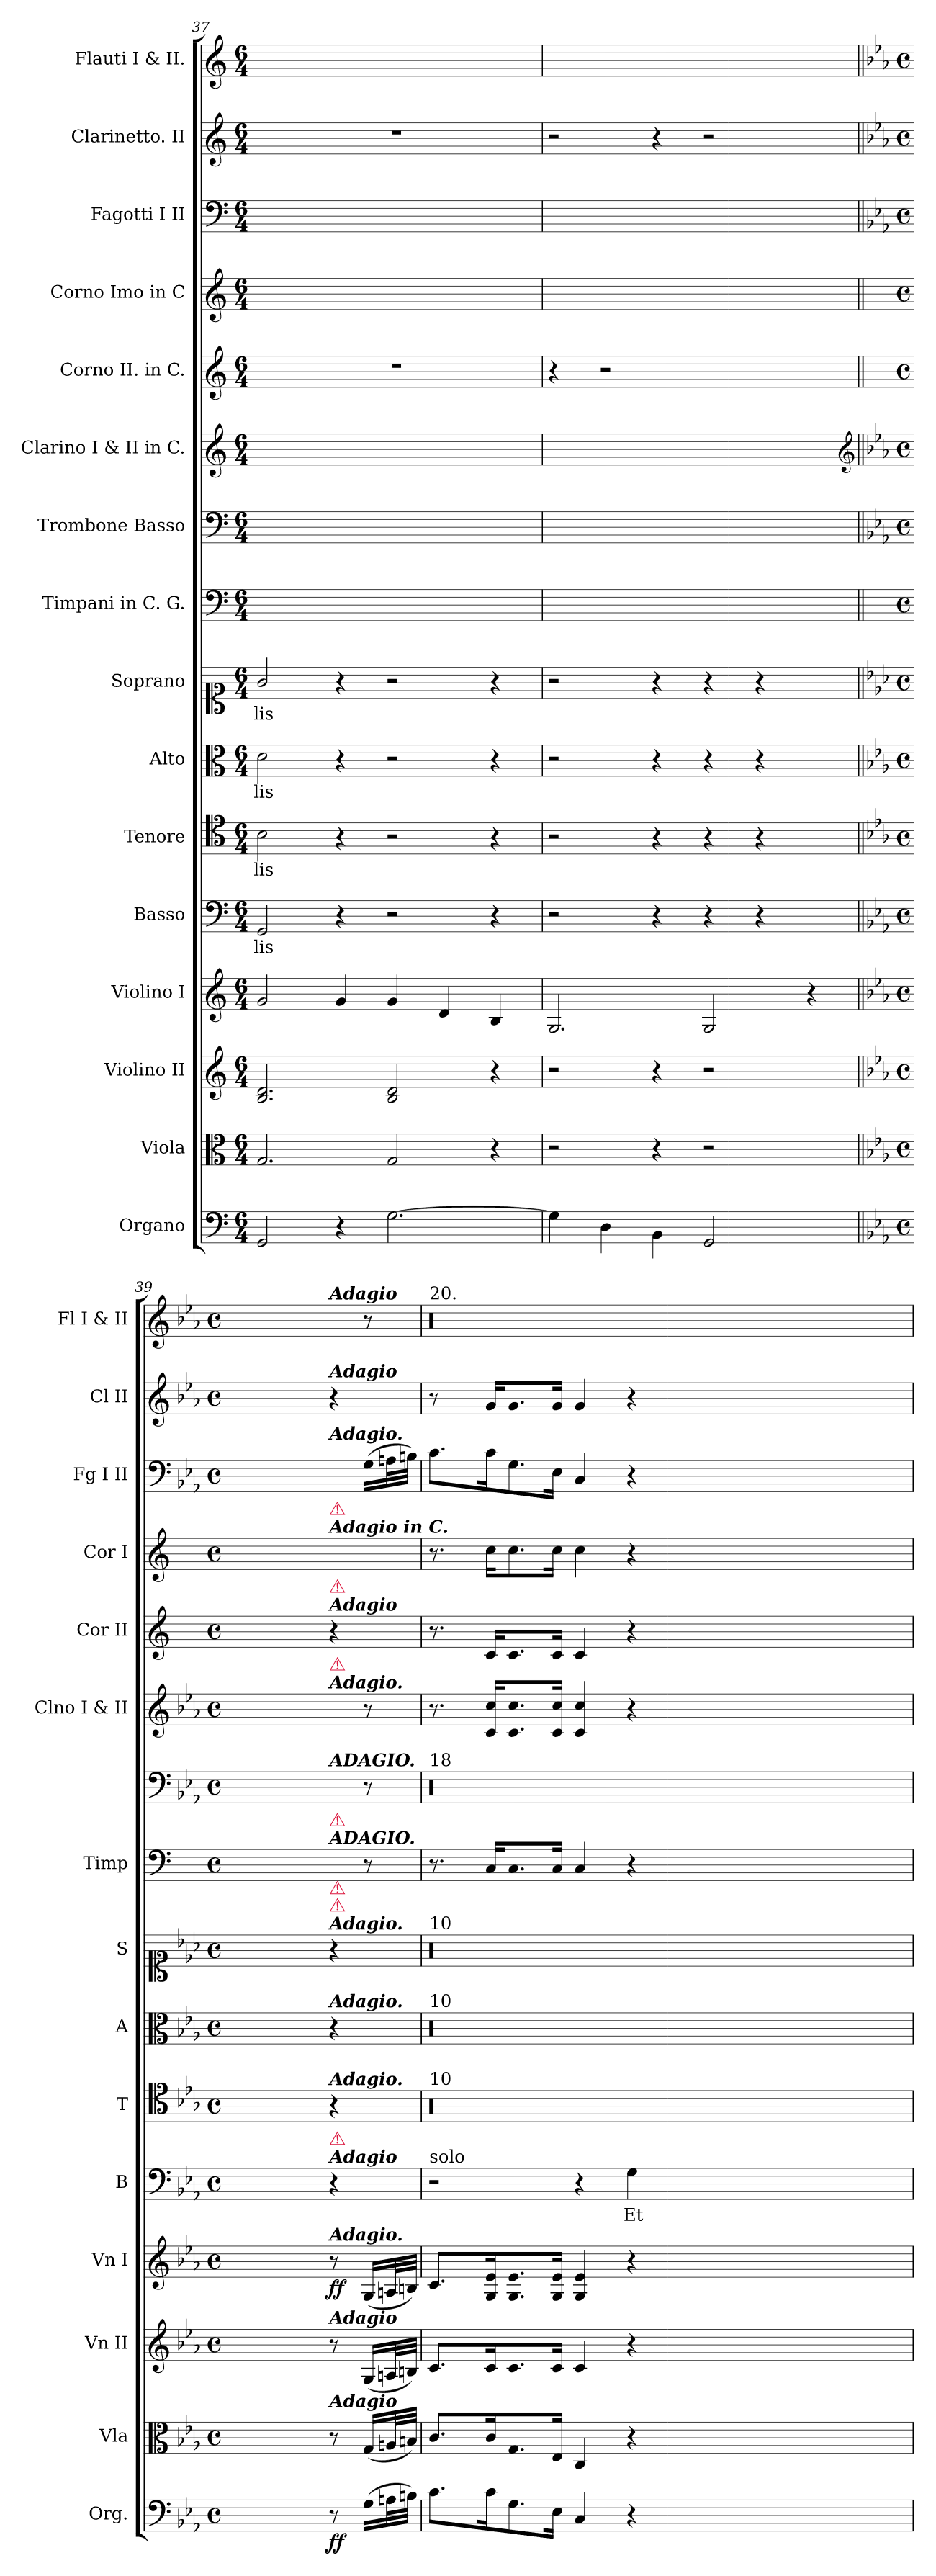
**kern	**dynam	**kern	**kern	**kern	**dynam	**kern	**text	**kern	**text	**kern	**text	**kern	**text	**kern	**kern	**kern	**kern	**kern	**kern	**kern	**kern
*part16	*part16	*part15	*part14	*part13	*part13	*part12	*part12	*part11	*part11	*part10	*part10	*part9	*part9	*part8	*part7	*part6	*part5	*part4	*part3	*part2	*part1
*staff16	*staff16	*staff15	*staff14	*staff13	*staff13	*staff12	*staff12	*staff11	*staff11	*staff10	*staff10	*staff9	*staff9	*staff8	*staff7	*staff6	*staff5	*staff4	*staff3	*staff2	*staff1
*I"Organo	*	*I"Viola	*I"Violino II	*I"Violino I	*	*I"Basso	*	*I"Tenore	*	*I"Alto	*	*I"Soprano	*	*I"Timpani in C. G.	*I"Trombone Basso	*I"Clarino I & II in C.	*I"Corno II. in C.	*I"Corno Imo in C	*I"Fagotti I II	*I"Clarinetto. II	*I"Flauti I & II.
*I'Org.	*	*I'Vla	*I'Vn II	*I'Vn I	*	*I'B	*	*I'T	*	*I'A	*	*I'S	*	*I'Timp	*	*I'Clno I & II	*I'Cor II	*I'Cor I	*I'Fg I II	*I'Cl II	*I'Fl I & II
*clefF4	*	*clefC3	*clefG2	*clefG2	*	*clefF4	*	*clefC4	*	*clefC3	*	*clefC1	*	*clefF4	*clefF4	*clefG2	*clefG2	*clefG2	*clefF4	*clefG2	*clefG2
*k[]	*	*k[]	*k[]	*k[]	*	*k[]	*	*k[]	*	*k[]	*	*k[]	*	*k[]	*k[]	*k[]	*k[]	*k[]	*k[]	*k[]	*k[]
*C:	*	*C:	*C:	*C:	*	*C:	*	*C:	*	*C:	*	*C:	*	*C:	*C:	*C:	*C:	*C:	*C:	*C:	*C:
*M6/4	*	*M6/4	*M6/4	*M6/4	*	*M6/4	*	*M6/4	*	*M6/4	*	*M6/4	*	*M6/4	*M6/4	*M6/4	*M6/4	*M6/4	*M6/4	*M6/4	*M6/4
=37	=37	=37	=37	=37	=37	=37	=37	=37	=37	=37	=37	=37	=37	=37	=37	=37	=37	=37	=37	=37	=37
2GG/	.	2.G/	2.B/ 2.d/	2g/	.	2GG/	-lis	2B\	-lis	2d\	-lis	2g/	-lis	1.ryy	1.ryy	1.ryy	1.r	1.ryy	1.ryy	1.r	1.ryy
4r	.	.	.	4g/	.	4r	.	4r	.	4r	.	4r	.	.	.	.	.	.	.	.	.
[2.G\	.	2G/	2B/ 2d/	4g/	.	2r	.	2r	.	2r	.	2r	.	.	.	.	.	.	.	.	.
.	.	.	.	4d/	.	.	.	.	.	.	.	.	.	.	.	.	.	.	.	.	.
.	.	4r	4r	4B/	.	4r	.	4r	.	4r	.	4r	.	.	.	.	.	.	.	.	.
=38	=38	=38	=38	=38	=38	=38	=38	=38	=38	=38	=38	=38	=38	=38	=38	=38	=38	=38	=38	=38	=38
4G\]	.	2r	2r	2.G/	.	2r	.	2r	.	2r	.	2r	.	1.ryy	1.ryy	1.ryy	4r	1.ryy	1.ryy	2r	1.ryy
4D\	.	.	.	.	.	.	.	.	.	.	.	.	.	.	.	.	2r	.	.	.	.
4BB\	.	4r	4r	.	.	4r	.	4r	.	4r	.	4r	.	.	.	.	.	.	.	4r	.
2GG/	.	2r	2r	2G/	.	4r	.	4r	.	4r	.	4r	.	.	.	.	2ryy	.	.	2r	.
.	.	.	.	.	.	4r	.	4r	.	4r	.	4r	.	.	.	.	.	.	.	.	.
4ryy	.	4ryy	4ryy	4r	.	4ryy	.	4ryy	.	4ryy	.	4ryy	.	.	.	.	4ryy	.	.	4ryy	.
*	*	*	*	*	*	*	*	*	*	*	*	*	*	*	*	*clefG2	*	*	*	*	*
=39||	=39||	=39||	=39||	=39||	=39||	=39||	=39||	=39||	=39||	=39||	=39||	=39||	=39||	=39||	=39||	=39||	=39||	=39||	=39||	=39||	=39||
*k[b-e-a-]	*	*k[b-e-a-]	*k[b-e-a-]	*k[b-e-a-]	*	*k[b-e-a-]	*	*k[b-e-a-]	*	*k[b-e-a-]	*	*k[b-e-a-]	*	*	*k[b-e-a-]	*k[b-e-a-]	*	*	*k[b-e-a-]	*k[b-e-a-]	*k[b-e-a-]
*E-:	*	*E-:	*E-:	*E-:	*	*E-:	*	*E-:	*	*E-:	*	*E-:	*	*	*E-:	*E-:	*	*	*E-:	*E-:	*E-:
*M4/4	*	*M4/4	*M4/4	*M4/4	*	*M4/4	*	*M4/4	*	*M4/4	*	*M4/4	*	*M4/4	*M4/4	*M4/4	*M4/4	*M4/4	*M4/4	*M4/4	*M4/4
*met(c)	*	*met(c)	*met(c)	*met(c)	*	*met(c)	*	*met(c)	*	*met(c)	*	*met(c)	*	*met(c)	*met(c)	*met(c)	*met(c)	*met(c)	*met(c)	*met(c)	*met(c)
2.ryy	.	2.ryy	2.ryy	2.ryy	.	2.ryy	.	2.ryy	.	2.ryy	.	2.ryy	.	2.ryy	2.ryy	2.ryy	2.ryy	2.ryy	2.ryy	2.ryy	2.ryy
!	!	!	!	!	!	!	!	!	!	!	!	!	!	!	!	!	!	!	!	!	!LO:TX:a:Bi:t=Adagio
!	!	!	!	!	!	!	!	!	!	!	!	!	!	!	!	!	!	!	!	!LO:TX:a:Bi:t=Adagio	!
!	!	!	!	!	!	!	!	!	!	!	!	!	!	!	!	!	!	!	!LO:TX:a:Bi:t=Adagio.	!	!
!	!	!	!	!	!	!	!	!	!	!	!	!	!	!	!	!	!	!LO:TX:a:Bi:t=Adagio in C.	!	!	!
!	!	!	!	!	!	!	!	!	!	!	!	!	!	!	!	!	!	!LO:TX:a:color=crimson:t=⚠	!	!	!
!	!	!	!	!	!	!	!	!	!	!	!	!	!	!	!	!	!LO:TX:a:Bi:t=Adagio	!	!	!	!
!	!	!	!	!	!	!	!	!	!	!	!	!	!	!	!	!	!LO:TX:a:color=crimson:t=⚠	!	!	!	!
!	!	!	!	!	!	!	!	!	!	!	!	!	!	!	!	!LO:TX:a:Bi:t=Adagio.	!	!	!	!	!
!	!	!	!	!	!	!	!	!	!	!	!	!	!	!	!	!LO:TX:a:color=crimson:t=⚠	!	!	!	!	!
!	!	!	!	!	!	!	!	!	!	!	!	!	!	!	!LO:TX:a:Bi:t=ADAGIO.	!	!	!	!	!	!
!	!	!	!	!	!	!	!	!	!	!	!	!	!	!LO:TX:a:Bi:t=ADAGIO.	!	!	!	!	!	!	!
!	!	!	!	!	!	!	!	!	!	!	!	!	!	!LO:TX:a:color=crimson:t=⚠	!	!	!	!	!	!	!
!	!	!	!	!	!	!	!	!	!	!	!	!LO:TX:a:Bi:t=Adagio.	!	!	!	!	!	!	!	!	!
!	!	!	!	!	!	!	!	!	!	!	!	!LO:TX:a:color=crimson:t=⚠	!	!	!	!	!	!	!	!	!
!	!	!	!	!	!	!	!	!	!	!	!	!LO:TX:a:color=crimson:t=⚠	!	!	!	!	!	!	!	!	!
!	!	!	!	!	!	!	!	!	!	!LO:TX:a:Bi:t=Adagio.	!	!	!	!	!	!	!	!	!	!	!
!	!	!	!	!	!	!	!	!LO:TX:a:Bi:t=Adagio.	!	!	!	!	!	!	!	!	!	!	!	!	!
!	!	!	!	!	!	!LO:TX:a:Bi:t=Adagio	!	!	!	!	!	!	!	!	!	!	!	!	!	!	!
!	!	!	!	!	!	!LO:TX:a:color=crimson:t=⚠	!	!	!	!	!	!	!	!	!	!	!	!	!	!	!
!	!	!	!	!LO:TX:a:Bi:t=Adagio.	!	!	!	!	!	!	!	!	!	!	!	!	!	!	!	!	!
!	!	!	!LO:TX:a:Bi:t=Adagio	!	!	!	!	!	!	!	!	!	!	!	!	!	!	!	!	!	!
!	!	!LO:TX:a:Bi:t=Adagio	!	!	!	!	!	!	!	!	!	!	!	!	!	!	!	!	!	!	!
8r	ff	8r	8r	8r	ff	4r	.	4r	.	4r	.	4r	.	8ryy	8ryy	8ryy	4r	4ryy	8ryy	4r	8ryy
(>16G\LL	.	(<16G/LL	(<16G/LL	(<16G/LL	.	.	.	.	.	.	.	.	.	8r	8r	8r	.	.	(>16G\LL	.	8r
32An\L	.	32An/L	32An/L	32An/L	.	.	.	.	.	.	.	.	.	.	.	.	.	.	32An\L	.	.
32Bn\JJJ)	.	32Bn/JJJ)	32Bn/JJJ)	32Bn/JJJ)	.	.	.	.	.	.	.	.	.	.	.	.	.	.	32Bn\JJJ)	.	.
=40	=40	=40	=40	=40	=40	=40	=40	=40	=40	=40	=40	=40	=40	=40	=40	=40	=40	=40	=40	=40	=40
!	!	!	!	!	!	!	!	!	!	!	!	!	!	!	!	!	!	!	!	!	!LO:TX:a:t=20.
!	!	!	!	!	!	!	!	!	!	!	!	!	!	!	!LO:TX:a:t=18	!	!	!	!	!	!
!	!	!	!	!	!	!	!	!	!	!	!	!LO:TX:a:t=10	!	!	!	!	!	!	!	!	!
!	!	!	!	!	!	!	!	!	!	!LO:TX:a:t=10	!	!	!	!	!	!	!	!	!	!	!
!	!	!	!	!	!	!	!	!LO:TX:a:t=10	!	!	!	!	!	!	!	!	!	!	!	!	!
!	!	!	!	!	!	!LO:TX:a:t=solo	!	!	!	!	!	!	!	!	!	!	!	!	!	!	!
8.c\L	.	8.c\L	8.c/L	8.c/L	.	2r	.	00r	.	00r	.	00r	.	8.r	00r	8.r	8.r	8.r	8.c\L	8r	00r
.	.	.	.	.	.	.	.	.	.	.	.	.	.	.	.	.	.	.	.	16ryy	.
16c\K	.	16c\K	16c/K	16G/ 16e-/K	.	.	.	.	.	.	.	.	.	16C/KL	.	16c/ 16cc/KL	16c/KL	16cc\KL	16c\K	16g/KL	.
8.G\	.	8.G/	8.c/	8.G/ 8.e-/	.	.	.	.	.	.	.	.	.	8.C/	.	8.c/ 8.cc/	8.c/	8.cc\	8.G\	8.g/	.
16E-\Jk	.	16E-/Jk	16c/Jk	16G/ 16e-/Jk	.	.	.	.	.	.	.	.	.	16C/Jk	.	16c/ 16cc/Jk	16c/Jk	16cc\Jk	16E-\Jk	16g/Jk	.
4C/	.	4C/	4c/	4G/ 4e-/	.	4r	.	.	.	.	.	.	.	4C/	.	4c/ 4cc/	4c/	4cc\	4C/	4g/	.
4r	.	4r	4r	4r	.	4G\	Et	.	.	.	.	.	.	4r	.	4r	4r	4r	4r	4r	.
0.ryy	.	0.ryy	0.ryy	0.ryy	.	0.ryy	.	.	.	.	.	.	.	0.ryy	.	0.ryy	0.ryy	0.ryy	0.ryy	0.ryy	.
=	=	=	=	=	=	=	=	=	=	=	=	=	=	=	=	=	=	=	=	=	=
*-	*-	*-	*-	*-	*-	*-	*-	*-	*-	*-	*-	*-	*-	*-	*-	*-	*-	*-	*-	*-	*-
